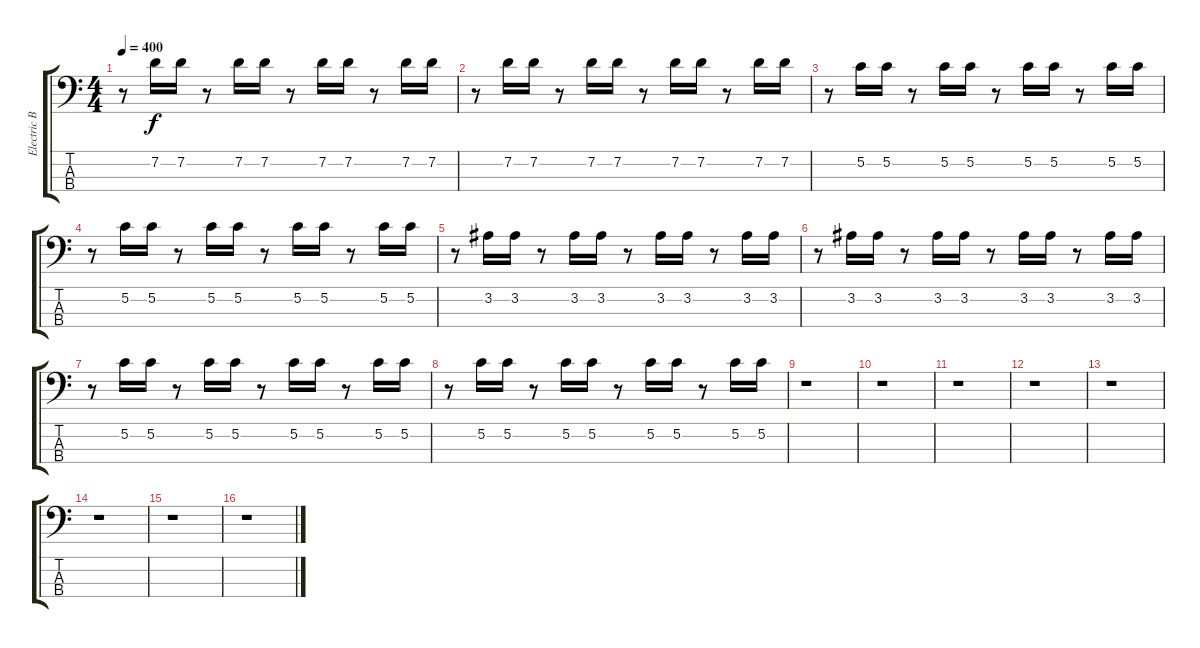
\track ("Electric Bass (pick)" "Electric B") {instrument electricbasspick}
\staff {score tabs}
\tuning (C-1 G2 D2 A1) {hide}
\ts (4 4)
\tempo 400
\clef f4
\ks c
r.8{dy f} 7.2.16 7.2.16 r.8 7.2.16 7.2.16 r.8 7.2.16 7.2.16 r.8 7.2.16 7.2.16 |
r.8 7.2.16 7.2.16 r.8 7.2.16 7.2.16 r.8 7.2.16 7.2.16 r.8 7.2.16 7.2.16 |
r.8 5.2.16 5.2.16 r.8 5.2.16 5.2.16 r.8 5.2.16 5.2.16 r.8 5.2.16 5.2.16 |
r.8 5.2.16 5.2.16 r.8 5.2.16 5.2.16 r.8 5.2.16 5.2.16 r.8 5.2.16 5.2.16 |
r.8 3.2.16 3.2.16 r.8 3.2.16 3.2.16 r.8 3.2.16 3.2.16 r.8 3.2.16 3.2.16 |
r.8 3.2.16 3.2.16 r.8 3.2.16 3.2.16 r.8 3.2.16 3.2.16 r.8 3.2.16 3.2.16 |
r.8 5.2.16 5.2.16 r.8 5.2.16 5.2.16 r.8 5.2.16 5.2.16 r.8 5.2.16 5.2.16 |
r.8 5.2.16 5.2.16 r.8 5.2.16 5.2.16 r.8 5.2.16 5.2.16 r.8 5.2.16 5.2.16 |
r.1 |
r.1 |
r.1 |
r.1 |
r.1 |
r.1 |
r.1 |
r.1
